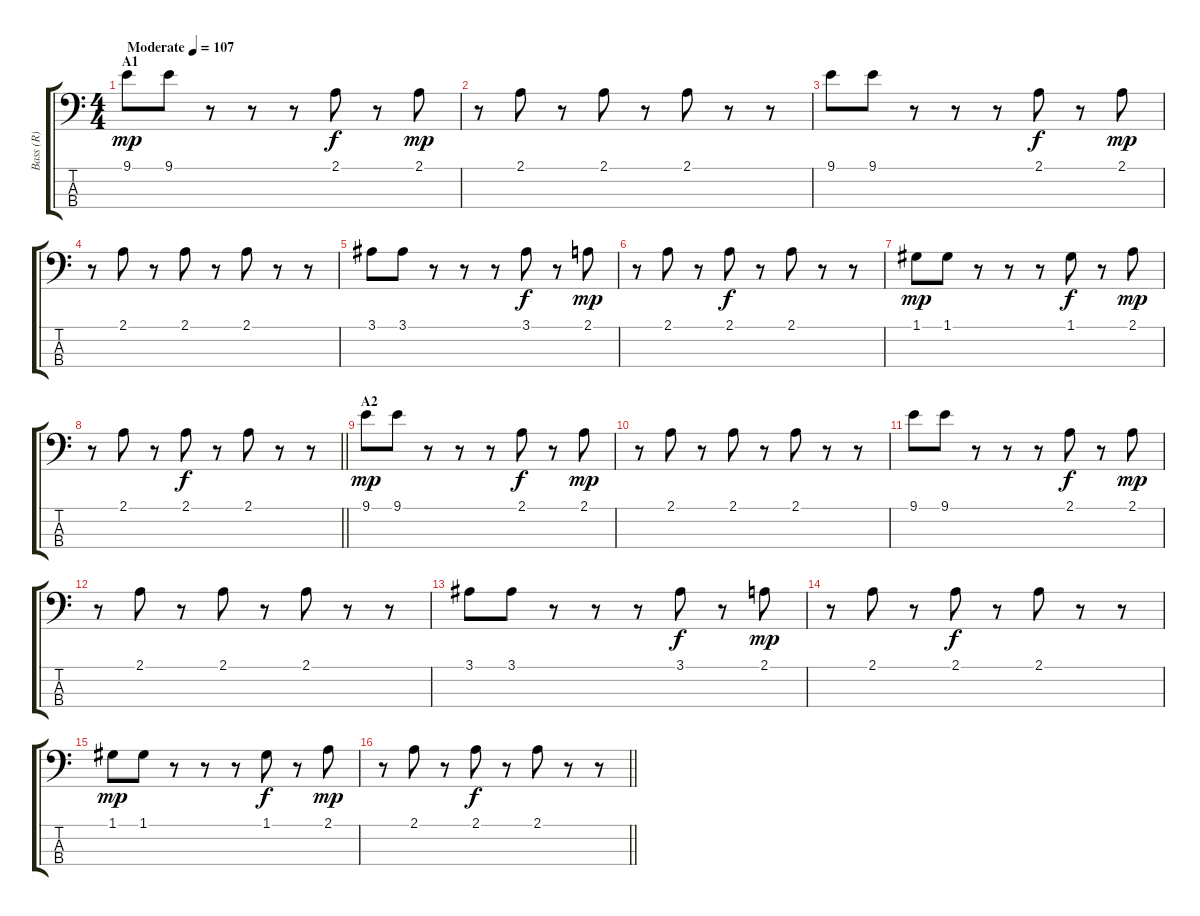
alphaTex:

\track ("Bass (R)" "Bass (R)") {instrument electricbassfinger}
\staff {score tabs}
\tuning (G2 D2 A1 E1) {hide}
\ts (4 4)
\section ("" "A1")
\tempo (107 "Moderate")
\clef f4
\ks c
9.1.8{dy mp instrument electricbassfinger} 9.1.8 r.8 r.8 r.8 2.1.8{dy f} r.8 2.1.8{dy mp} |
r.8 2.1.8 r.8 2.1.8 r.8 2.1.8 r.8 r.8 |
9.1.8 9.1.8 r.8 r.8 r.8 2.1.8{dy f} r.8 2.1.8{dy mp} |
r.8 2.1.8 r.8 2.1.8 r.8 2.1.8 r.8 r.8 |
3.1.8 3.1.8 r.8 r.8 r.8 3.1.8{dy f} r.8 2.1.8{dy mp} |
r.8 2.1.8 r.8 2.1.8{dy f} r.8 2.1.8 r.8 r.8 |
1.1.8{dy mp} 1.1.8 r.8 r.8 r.8 1.1.8{dy f} r.8 2.1.8{dy mp} |
\barLineRight lightlight
r.8 2.1.8 r.8 2.1.8{dy f} r.8 2.1.8 r.8 r.8 |
\section ("" "A2")
9.1.8{dy mp} 9.1.8 r.8 r.8 r.8 2.1.8{dy f} r.8 2.1.8{dy mp} |
r.8 2.1.8 r.8 2.1.8 r.8 2.1.8 r.8 r.8 |
9.1.8 9.1.8 r.8 r.8 r.8 2.1.8{dy f} r.8 2.1.8{dy mp} |
r.8 2.1.8 r.8 2.1.8 r.8 2.1.8 r.8 r.8 |
3.1.8 3.1.8 r.8 r.8 r.8 3.1.8{dy f} r.8 2.1.8{dy mp} |
r.8 2.1.8 r.8 2.1.8{dy f} r.8 2.1.8 r.8 r.8 |
1.1.8{dy mp} 1.1.8 r.8 r.8 r.8 1.1.8{dy f} r.8 2.1.8{dy mp} |
\barLineRight lightlight
r.8 2.1.8 r.8 2.1.8{dy f} r.8 2.1.8 r.8 r.8
